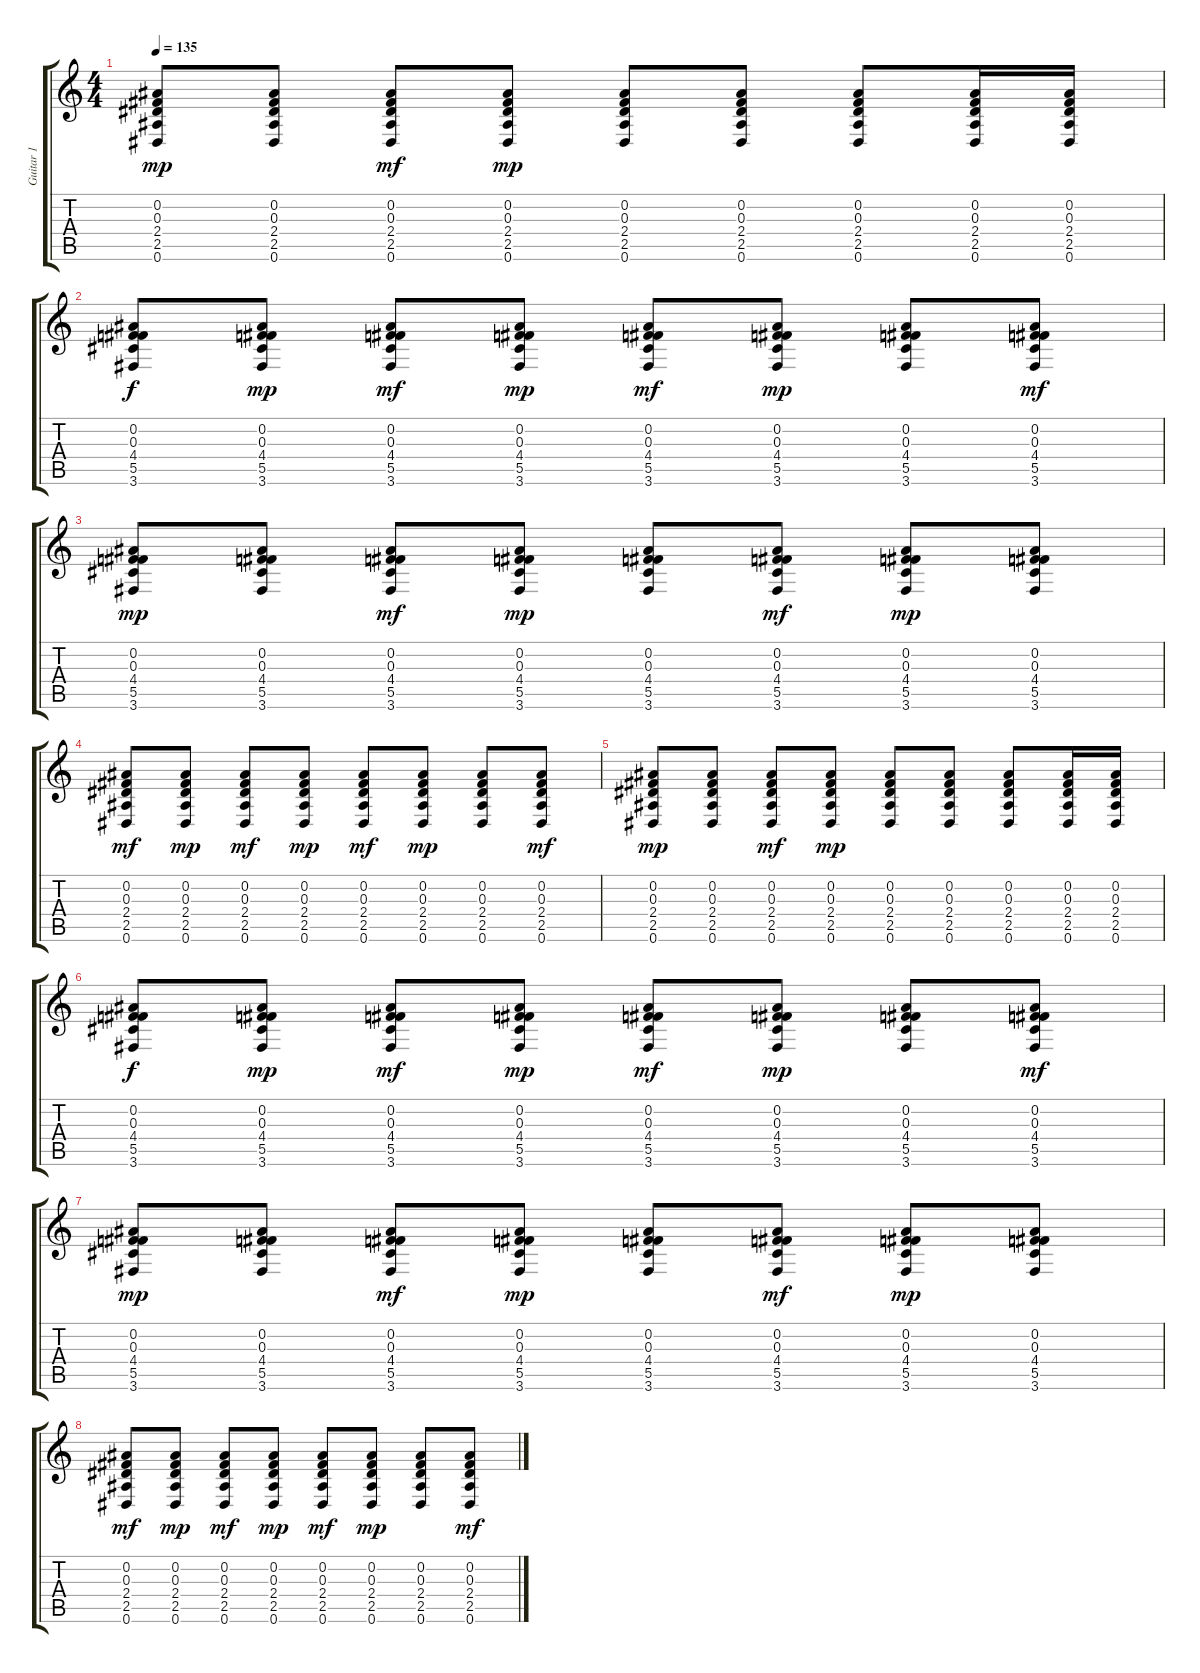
\track ("Guitar 1" "Guitar 1") {instrument acousticguitarsteel}
\staff {score tabs}
\tuning (Eb4 Bb3 Gb3 Db3 Ab2 Eb2) {hide}
\ts (4 4)
\tempo 135
\clef g2
\ks c
(0.2 0.3 2.4 2.5 0.6).8{dy mp} (0.2 0.3 2.4 2.5 0.6).8 (0.2 0.3 2.4 2.5 0.6).8{dy mf} (0.2 0.3 2.4 2.5 0.6).8{dy mp} (0.2 0.3 2.4 2.5 0.6).8 (0.2 0.3 2.4 2.5 0.6).8 (0.2 0.3 2.4 2.5 0.6).8 (0.2 0.3 2.4 2.5 0.6).16 (0.2 0.3 2.4 2.5 0.6).16 |
(0.2 0.3 4.4 5.5 3.6).8{dy f} (0.2 0.3 4.4 5.5 3.6).8{dy mp} (0.2 0.3 4.4 5.5 3.6).8{dy mf} (0.2 0.3 4.4 5.5 3.6).8{dy mp} (0.2 0.3 4.4 5.5 3.6).8{dy mf} (0.2 0.3 4.4 5.5 3.6).8{dy mp} (0.2 0.3 4.4 5.5 3.6).8 (0.2 0.3 4.4 5.5 3.6).8{dy mf} |
(0.2 0.3 4.4 5.5 3.6).8{dy mp} (0.2 0.3 4.4 5.5 3.6).8 (0.2 0.3 4.4 5.5 3.6).8{dy mf} (0.2 0.3 4.4 5.5 3.6).8{dy mp} (0.2 0.3 4.4 5.5 3.6).8 (0.2 0.3 4.4 5.5 3.6).8{dy mf} (0.2 0.3 4.4 5.5 3.6).8{dy mp} (0.2 0.3 4.4 5.5 3.6).8 |
(0.2 0.3 2.4 2.5 0.6).8{dy mf} (0.2 0.3 2.4 2.5 0.6).8{dy mp} (0.2 0.3 2.4 2.5 0.6).8{dy mf} (0.2 0.3 2.4 2.5 0.6).8{dy mp} (0.2 0.3 2.4 2.5 0.6).8{dy mf} (0.2 0.3 2.4 2.5 0.6).8{dy mp} (0.2 0.3 2.4 2.5 0.6).8 (0.2 0.3 2.4 2.5 0.6).8{dy mf} |
(0.2 0.3 2.4 2.5 0.6).8{dy mp} (0.2 0.3 2.4 2.5 0.6).8 (0.2 0.3 2.4 2.5 0.6).8{dy mf} (0.2 0.3 2.4 2.5 0.6).8{dy mp} (0.2 0.3 2.4 2.5 0.6).8 (0.2 0.3 2.4 2.5 0.6).8 (0.2 0.3 2.4 2.5 0.6).8 (0.2 0.3 2.4 2.5 0.6).16 (0.2 0.3 2.4 2.5 0.6).16 |
(0.2 0.3 4.4 5.5 3.6).8{dy f} (0.2 0.3 4.4 5.5 3.6).8{dy mp} (0.2 0.3 4.4 5.5 3.6).8{dy mf} (0.2 0.3 4.4 5.5 3.6).8{dy mp} (0.2 0.3 4.4 5.5 3.6).8{dy mf} (0.2 0.3 4.4 5.5 3.6).8{dy mp} (0.2 0.3 4.4 5.5 3.6).8 (0.2 0.3 4.4 5.5 3.6).8{dy mf} |
(0.2 0.3 4.4 5.5 3.6).8{dy mp} (0.2 0.3 4.4 5.5 3.6).8 (0.2 0.3 4.4 5.5 3.6).8{dy mf} (0.2 0.3 4.4 5.5 3.6).8{dy mp} (0.2 0.3 4.4 5.5 3.6).8 (0.2 0.3 4.4 5.5 3.6).8{dy mf} (0.2 0.3 4.4 5.5 3.6).8{dy mp} (0.2 0.3 4.4 5.5 3.6).8 |
(0.2 0.3 2.4 2.5 0.6).8{dy mf} (0.2 0.3 2.4 2.5 0.6).8{dy mp} (0.2 0.3 2.4 2.5 0.6).8{dy mf} (0.2 0.3 2.4 2.5 0.6).8{dy mp} (0.2 0.3 2.4 2.5 0.6).8{dy mf} (0.2 0.3 2.4 2.5 0.6).8{dy mp} (0.2 0.3 2.4 2.5 0.6).8 (0.2 0.3 2.4 2.5 0.6).8{dy mf}
